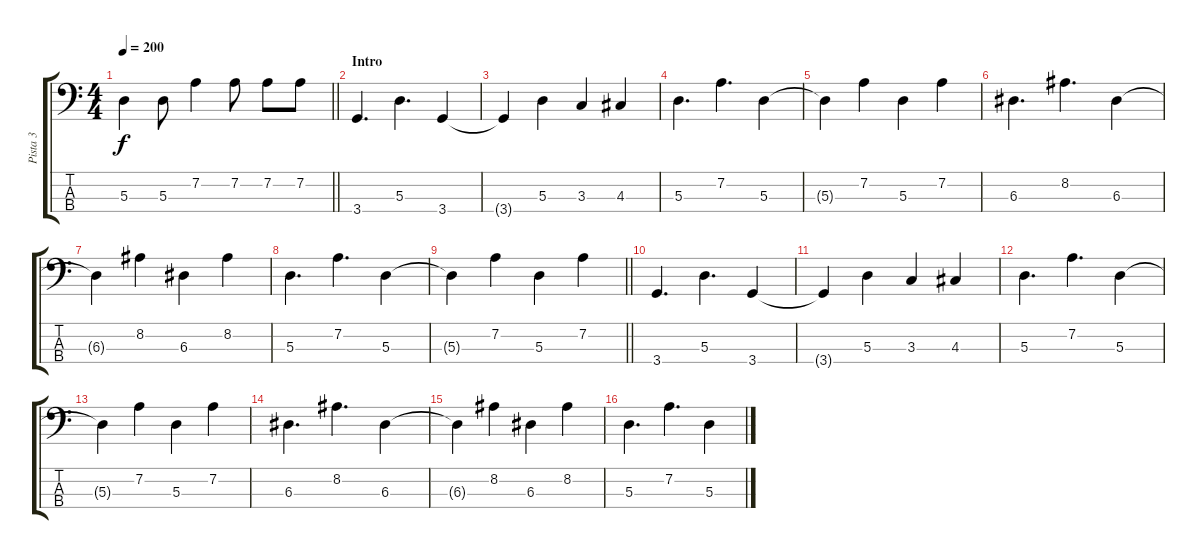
\track ("Pista 3" "Pista 3") {instrument electricbasspick}
\staff {score tabs}
\tuning (G2 D2 A1 E1) {hide}
\ts (4 4)
\tempo 200
\clef f4
\barLineRight lightlight
\ks c
5.3.4{dy f} 5.3.8 7.2.4 7.2.8 7.2.8 7.2.8 |
\section ("" "Intro")
3.4.4{d} 5.3.4{d} 3.4.4 |
3.4{t}.4 5.3.4 3.3.4 4.3.4 |
5.3.4{d} 7.2.4{d} 5.3.4 |
5.3{t}.4 7.2.4 5.3.4 7.2.4 |
6.3.4{d} 8.2.4{d} 6.3.4 |
6.3{t}.4 8.2.4 6.3.4 8.2.4 |
5.3.4{d} 7.2.4{d} 5.3.4 |
\barLineRight lightlight
5.3{t}.4 7.2.4 5.3.4 7.2.4 |
\section ("" "")
3.4.4{d} 5.3.4{d} 3.4.4 |
3.4{t}.4 5.3.4 3.3.4 4.3.4 |
5.3.4{d} 7.2.4{d} 5.3.4 |
5.3{t}.4 7.2.4 5.3.4 7.2.4 |
6.3.4{d} 8.2.4{d} 6.3.4 |
6.3{t}.4 8.2.4 6.3.4 8.2.4 |
5.3.4{d} 7.2.4{d} 5.3.4
